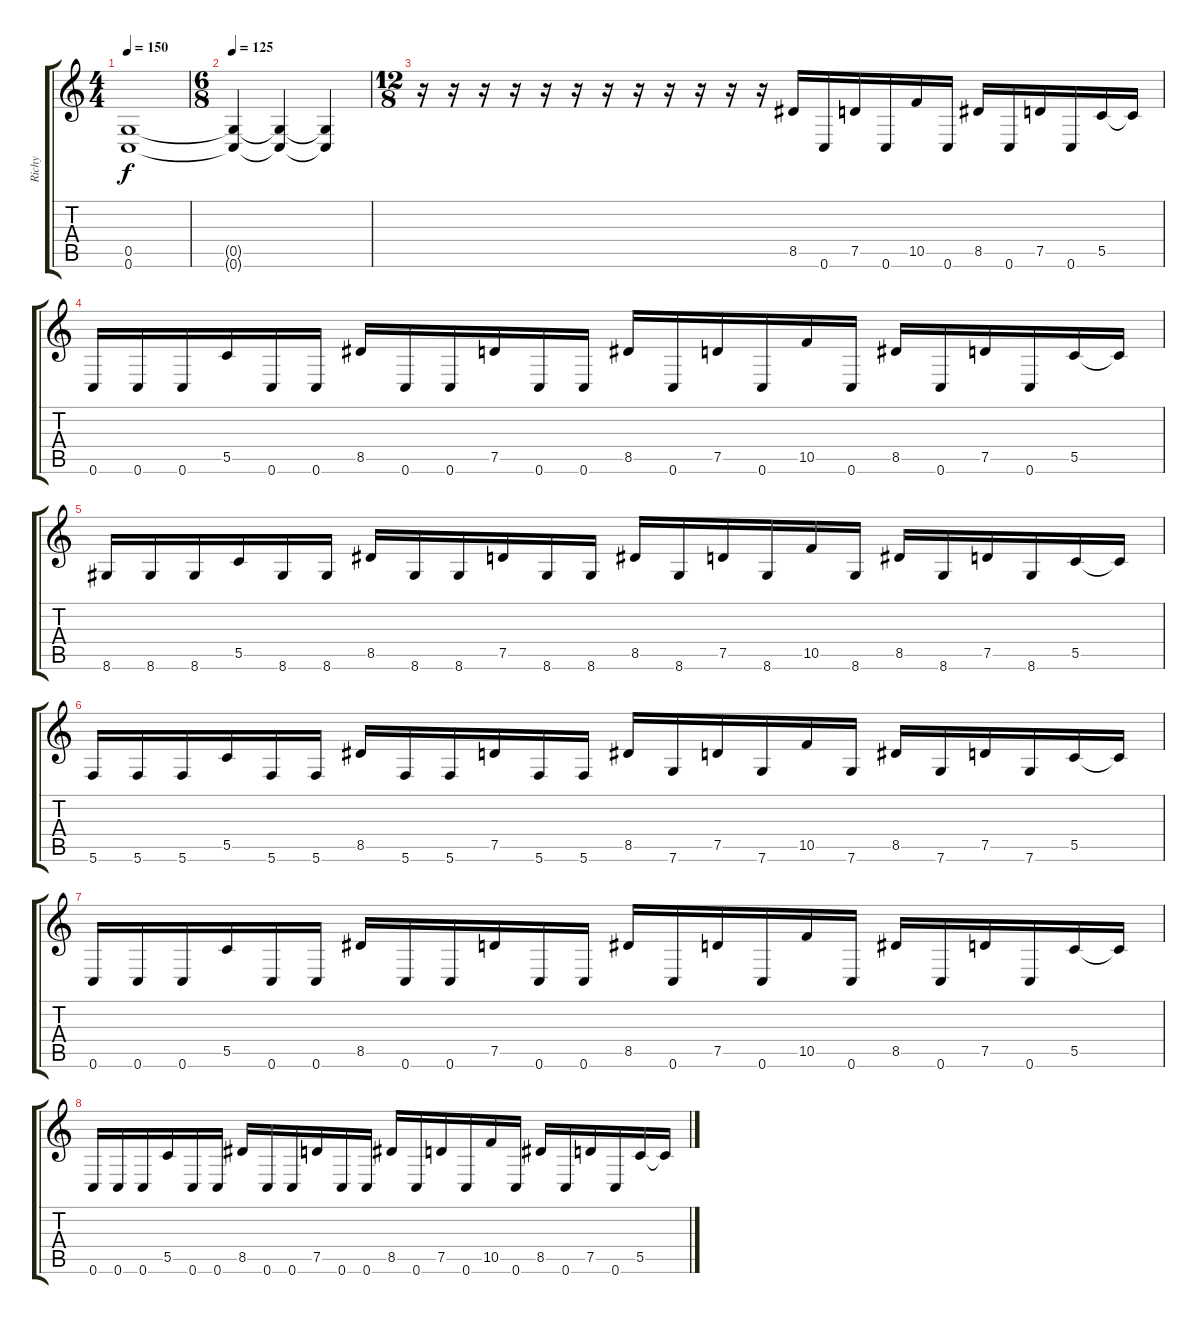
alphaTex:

\track ("Richy" "Richy") {instrument distortionguitar}
\staff {score tabs}
\tuning (D4 A3 F3 C3 G2 C2) {hide}
\ts (4 4)
\tempo 150
\clef g2
\ks c
(0.5 0.6).1{dy f} |
\ts (6 8)
\tempo 125
(0.5{t} 0.6{t}).4 (0.5{t} 0.6{t}).4 (0.5{t} 0.6{t}).4 |
\ts (12 8)
r.16 r.16 r.16 r.16 r.16 r.16 r.16 r.16 r.16 r.16 r.16 r.16 8.5.16 0.6.16 7.5.16 0.6.16 10.5.16 0.6.16 8.5.16 0.6.16 7.5.16 0.6.16 5.5.16 5.5{t}.16 |
0.6.16 0.6.16 0.6.16 5.5.16 0.6.16 0.6.16 8.5.16 0.6.16 0.6.16 7.5.16 0.6.16 0.6.16 8.5.16 0.6.16 7.5.16 0.6.16 10.5.16 0.6.16 8.5.16 0.6.16 7.5.16 0.6.16 5.5.16 5.5{t}.16 |
8.6.16 8.6.16 8.6.16 5.5.16 8.6.16 8.6.16 8.5.16 8.6.16 8.6.16 7.5.16 8.6.16 8.6.16 8.5.16 8.6.16 7.5.16 8.6.16 10.5.16 8.6.16 8.5.16 8.6.16 7.5.16 8.6.16 5.5.16 5.5{t}.16 |
5.6.16 5.6.16 5.6.16 5.5.16 5.6.16 5.6.16 8.5.16 5.6.16 5.6.16 7.5.16 5.6.16 5.6.16 8.5.16 7.6.16 7.5.16 7.6.16 10.5.16 7.6.16 8.5.16 7.6.16 7.5.16 7.6.16 5.5.16 5.5{t}.16 |
0.6.16 0.6.16 0.6.16 5.5.16 0.6.16 0.6.16 8.5.16 0.6.16 0.6.16 7.5.16 0.6.16 0.6.16 8.5.16 0.6.16 7.5.16 0.6.16 10.5.16 0.6.16 8.5.16 0.6.16 7.5.16 0.6.16 5.5.16 5.5{t}.16 |
0.6.16 0.6.16 0.6.16 5.5.16 0.6.16 0.6.16 8.5.16 0.6.16 0.6.16 7.5.16 0.6.16 0.6.16 8.5.16 0.6.16 7.5.16 0.6.16 10.5.16 0.6.16 8.5.16 0.6.16 7.5.16 0.6.16 5.5.16 5.5{t}.16
